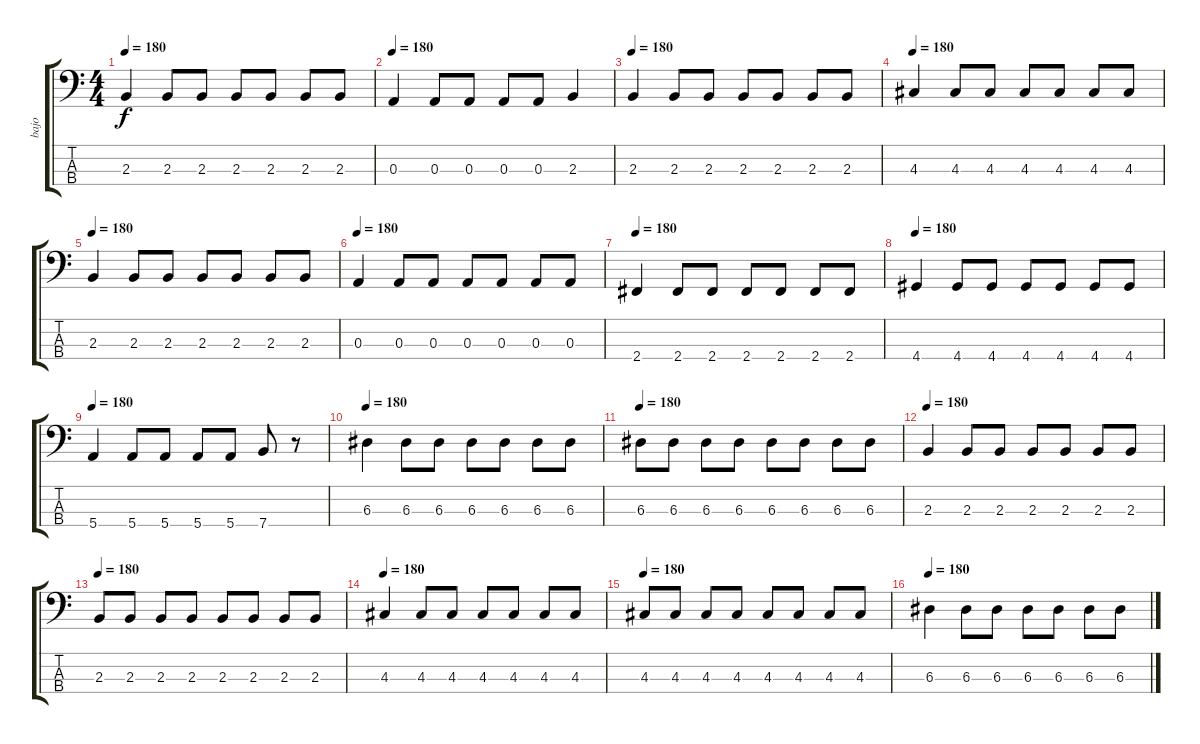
\track ("bajo" "bajo") {instrument electricbassfinger}
\staff {score tabs}
\tuning (G2 D2 A1 E1) {hide}
\ts (4 4)
\tempo 180
\clef f4
\ks c
2.3.4{dy f} 2.3.8 2.3.8 2.3.8 2.3.8 2.3.8 2.3.8 |
\tempo 180
0.3.4 0.3.8 0.3.8 0.3.8 0.3.8 2.3.4 |
\tempo 180
2.3.4 2.3.8 2.3.8 2.3.8 2.3.8 2.3.8 2.3.8 |
\tempo 180
4.3.4 4.3.8 4.3.8 4.3.8 4.3.8 4.3.8 4.3.8 |
\tempo 180
2.3.4 2.3.8 2.3.8 2.3.8 2.3.8 2.3.8 2.3.8 |
\tempo 180
0.3.4 0.3.8 0.3.8 0.3.8 0.3.8 0.3.8 0.3.8 |
\tempo 180
2.4.4 2.4.8 2.4.8 2.4.8 2.4.8 2.4.8 2.4.8 |
\tempo 180
4.4.4 4.4.8 4.4.8 4.4.8 4.4.8 4.4.8 4.4.8 |
\tempo 180
5.4.4 5.4.8 5.4.8 5.4.8 5.4.8 7.4.8 r.8 |
\tempo 180
6.3.4 6.3.8 6.3.8 6.3.8 6.3.8 6.3.8 6.3.8 |
\tempo 180
6.3.8 6.3.8 6.3.8 6.3.8 6.3.8 6.3.8 6.3.8 6.3.8 |
\tempo 180
2.3.4 2.3.8 2.3.8 2.3.8 2.3.8 2.3.8 2.3.8 |
\tempo 180
2.3.8 2.3.8 2.3.8 2.3.8 2.3.8 2.3.8 2.3.8 2.3.8 |
\tempo 180
4.3.4 4.3.8 4.3.8 4.3.8 4.3.8 4.3.8 4.3.8 |
\tempo 180
4.3.8 4.3.8 4.3.8 4.3.8 4.3.8 4.3.8 4.3.8 4.3.8 |
\tempo 180
6.3.4 6.3.8 6.3.8 6.3.8 6.3.8 6.3.8 6.3.8
